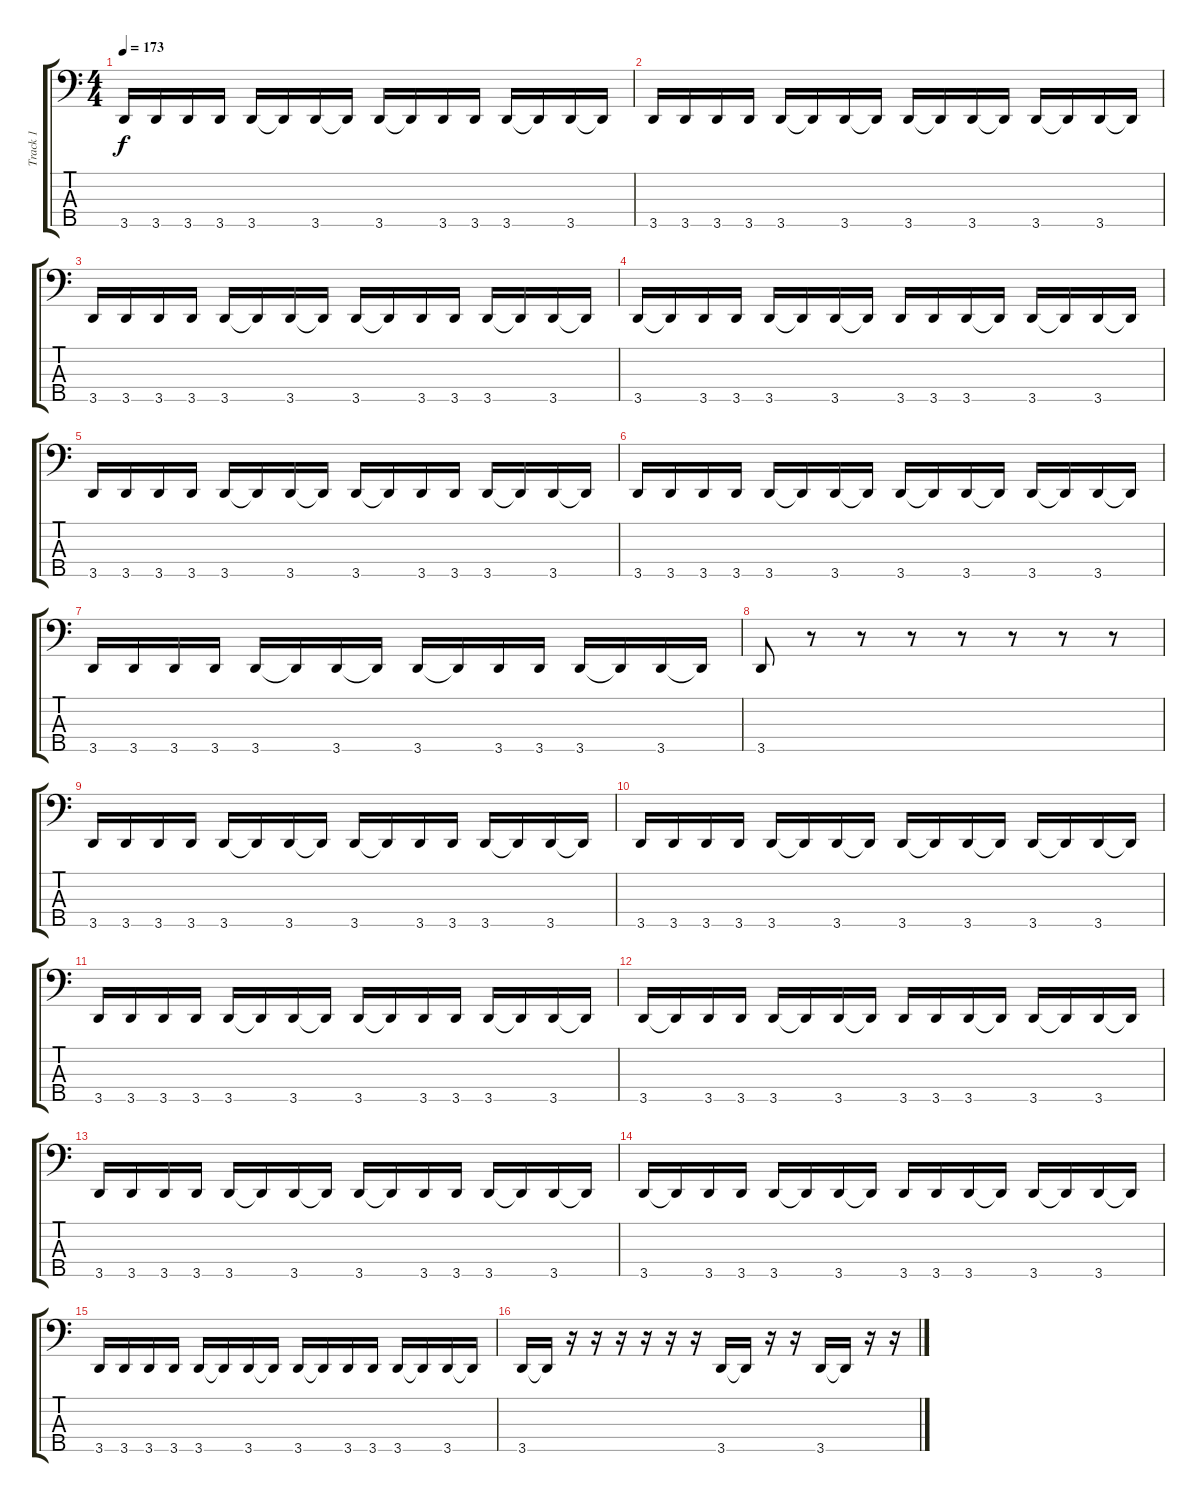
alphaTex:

\track ("Track 1" "Track 1") {instrument slapbass1}
\staff {score tabs}
\tuning (G2 D2 A1 E1 B0) {hide}
\ts (4 4)
\tempo 173
\clef f4
\ks c
3.5.16{dy f instrument slapbass1} 3.5.16 3.5.16 3.5.16 3.5.16 3.5{t}.16 3.5.16 3.5{t}.16 3.5.16 3.5{t}.16 3.5.16 3.5.16 3.5.16 3.5{t}.16 3.5.16 3.5{t}.16 |
3.5.16 3.5.16 3.5.16 3.5.16 3.5.16 3.5{t}.16 3.5.16 3.5{t}.16 3.5.16 3.5{t}.16 3.5.16 3.5{t}.16 3.5.16 3.5{t}.16 3.5.16 3.5{t}.16 |
3.5.16 3.5.16 3.5.16 3.5.16 3.5.16 3.5{t}.16 3.5.16 3.5{t}.16 3.5.16 3.5{t}.16 3.5.16 3.5.16 3.5.16 3.5{t}.16 3.5.16 3.5{t}.16 |
3.5.16 3.5{t}.16 3.5.16 3.5.16 3.5.16 3.5{t}.16 3.5.16 3.5{t}.16 3.5.16 3.5.16 3.5.16 3.5{t}.16 3.5.16 3.5{t}.16 3.5.16 3.5{t}.16 |
3.5.16 3.5.16 3.5.16 3.5.16 3.5.16 3.5{t}.16 3.5.16 3.5{t}.16 3.5.16 3.5{t}.16 3.5.16 3.5.16 3.5.16 3.5{t}.16 3.5.16 3.5{t}.16 |
3.5.16 3.5.16 3.5.16 3.5.16 3.5.16 3.5{t}.16 3.5.16 3.5{t}.16 3.5.16 3.5{t}.16 3.5.16 3.5{t}.16 3.5.16 3.5{t}.16 3.5.16 3.5{t}.16 |
3.5.16 3.5.16 3.5.16 3.5.16 3.5.16 3.5{t}.16 3.5.16 3.5{t}.16 3.5.16 3.5{t}.16 3.5.16 3.5.16 3.5.16 3.5{t}.16 3.5.16 3.5{t}.16 |
3.5.8 r.8 r.8 r.8 r.8 r.8 r.8 r.8 |
3.5.16 3.5.16 3.5.16 3.5.16 3.5.16 3.5{t}.16 3.5.16 3.5{t}.16 3.5.16 3.5{t}.16 3.5.16 3.5.16 3.5.16 3.5{t}.16 3.5.16 3.5{t}.16 |
3.5.16 3.5.16 3.5.16 3.5.16 3.5.16 3.5{t}.16 3.5.16 3.5{t}.16 3.5.16 3.5{t}.16 3.5.16 3.5{t}.16 3.5.16 3.5{t}.16 3.5.16 3.5{t}.16 |
3.5.16 3.5.16 3.5.16 3.5.16 3.5.16 3.5{t}.16 3.5.16 3.5{t}.16 3.5.16 3.5{t}.16 3.5.16 3.5.16 3.5.16 3.5{t}.16 3.5.16 3.5{t}.16 |
3.5.16 3.5{t}.16 3.5.16 3.5.16 3.5.16 3.5{t}.16 3.5.16 3.5{t}.16 3.5.16 3.5.16 3.5.16 3.5{t}.16 3.5.16 3.5{t}.16 3.5.16 3.5{t}.16 |
3.5.16 3.5.16 3.5.16 3.5.16 3.5.16 3.5{t}.16 3.5.16 3.5{t}.16 3.5.16 3.5{t}.16 3.5.16 3.5.16 3.5.16 3.5{t}.16 3.5.16 3.5{t}.16 |
3.5.16 3.5{t}.16 3.5.16 3.5.16 3.5.16 3.5{t}.16 3.5.16 3.5{t}.16 3.5.16 3.5.16 3.5.16 3.5{t}.16 3.5.16 3.5{t}.16 3.5.16 3.5{t}.16 |
3.5.16 3.5.16 3.5.16 3.5.16 3.5.16 3.5{t}.16 3.5.16 3.5{t}.16 3.5.16 3.5{t}.16 3.5.16 3.5.16 3.5.16 3.5{t}.16 3.5.16 3.5{t}.16 |
3.5.16 3.5{t}.16 r.16 r.16 r.16 r.16 r.16 r.16 3.5.16 3.5{t}.16 r.16 r.16 3.5.16 3.5{t}.16 r.16 r.16
